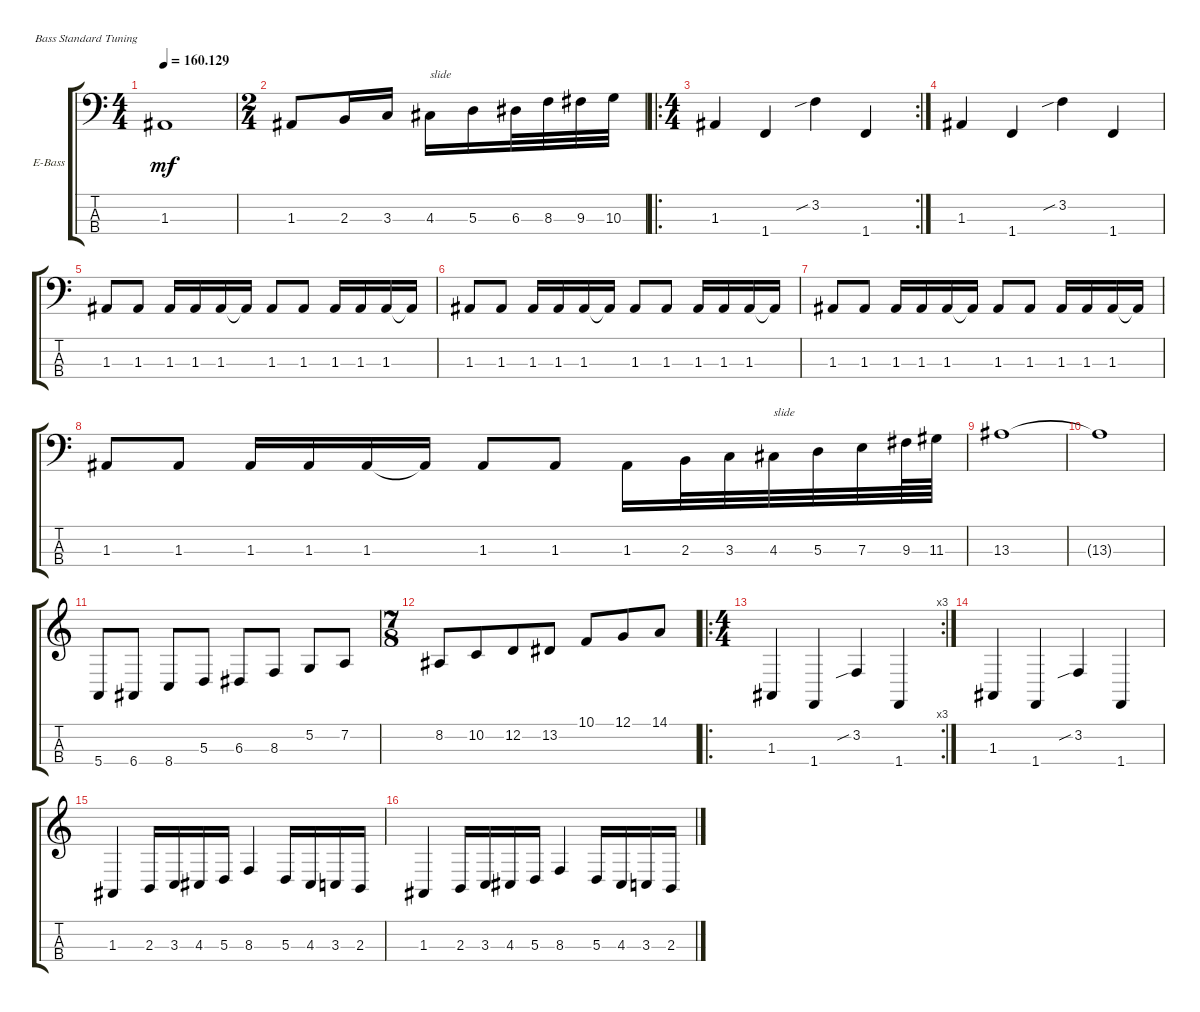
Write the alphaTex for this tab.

\defaultSystemsLayout 4
\bracketExtendMode groupsimilarinstruments
\firstSystemTrackNameOrientation horizontal
\otherSystemsTrackNameOrientation horizontal
\track ("Electric Bass" "E-Bass") {instrument electricbassfinger}
\staff {score tabs}
\tuning (G2 D2 A1 E1)
\ts (4 4)
\tempo
160.129
\accidentals auto
\clef f4
\ottava regular
\simile none
\ks c
1.3.1{dy mf} |
\ts (2 4)
1.3.8 2.3.16 3.3.16 4.3.16{txt "slide"} 5.3.16 6.3.32 8.3.32 9.3.32 10.3.32 |
\ro
\rc 2
\ts (4 4)
1.3.4 1.4.4 3.2{sib}.4 1.4.4 |
1.3.4 1.4.4 3.2{sib}.4 1.4.4 |
1.3.8 1.3.8 1.3.16 1.3.16 1.3.16 1.3{t}.16 1.3.8 1.3.8 1.3.16 1.3.16 1.3.16 1.3{t}.16 |
1.3.8 1.3.8 1.3.16 1.3.16 1.3.16 1.3{t}.16 1.3.8 1.3.8 1.3.16 1.3.16 1.3.16 1.3{t}.16 |
1.3.8 1.3.8 1.3.16 1.3.16 1.3.16 1.3{t}.16 1.3.8 1.3.8 1.3.16 1.3.16 1.3.16 1.3{t}.16 |
1.3.8 1.3.8 1.3.16 1.3.16 1.3.16 1.3{t}.16 1.3.8 1.3.8 1.3.16 2.3.32 3.3.32 4.3.32{txt "slide"} 5.3.32 7.3.32 9.3.64 11.3.64 |
13.3.1 |
13.3{t}.1 |
\clef g2
5.4.8 6.4.8 8.4.8 5.3.8 6.3.8 8.3.8 5.2.8 7.2.8 |
\ts (7 8)
8.2.8 10.2.8 12.2.8 13.2.8 10.1.8 12.1.8 14.1.8 |
\ro
\rc 3
\ts (4 4)
1.3.4 1.4.4 3.2{sib}.4 1.4.4 |
1.3.4 1.4.4 3.2{sib}.4 1.4.4 |
1.3.4 2.3.16 3.3.16 4.3.16 5.3.16 8.3.4 5.3.16 4.3.16 3.3.16 2.3.16 |
1.3.4 2.3.16 3.3.16 4.3.16 5.3.16 8.3.4 5.3.16 4.3.16 3.3.16 2.3.16
